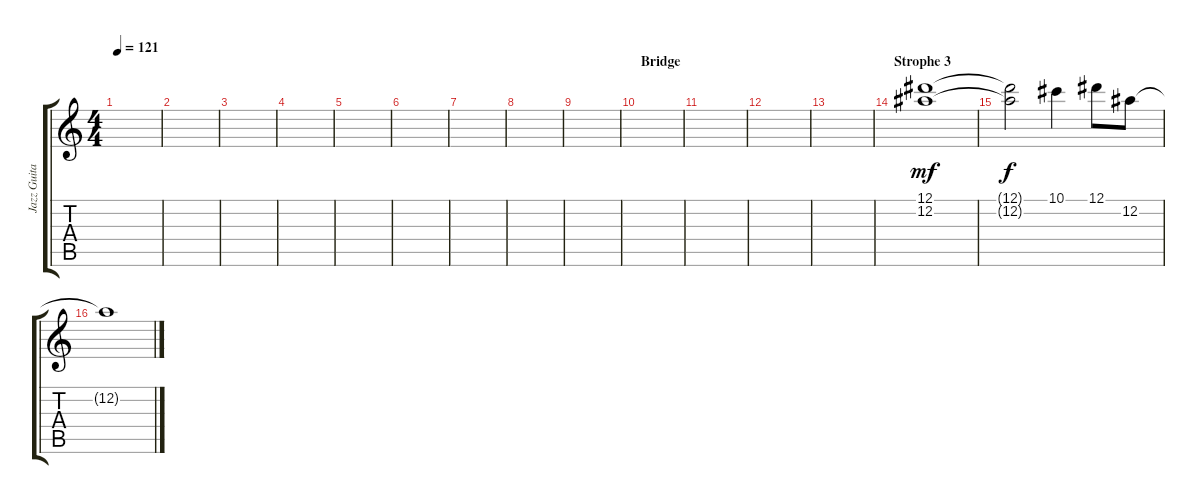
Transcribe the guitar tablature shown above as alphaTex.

\track ("Jazz Guitar Fills" "Jazz Guita") {instrument electricguitarjazz}
\staff {score tabs}
\tuning (Eb4 Bb3 Gb3 Db3 Ab2 Eb2) {hide}
\ts (4 4)
\tempo 121
\clef g2
\ks c
|
|
|
|
|
|
|
|
|
\section ("" "Bridge")
|
|
|
|
\section ("" "Strophe 3")
(12.1 12.2).1{dy mf balance 13} |
(12.1{t} 12.2{t}).2{dy f} 10.1.4 12.1.8 12.2.8 |
12.2{t}.1
